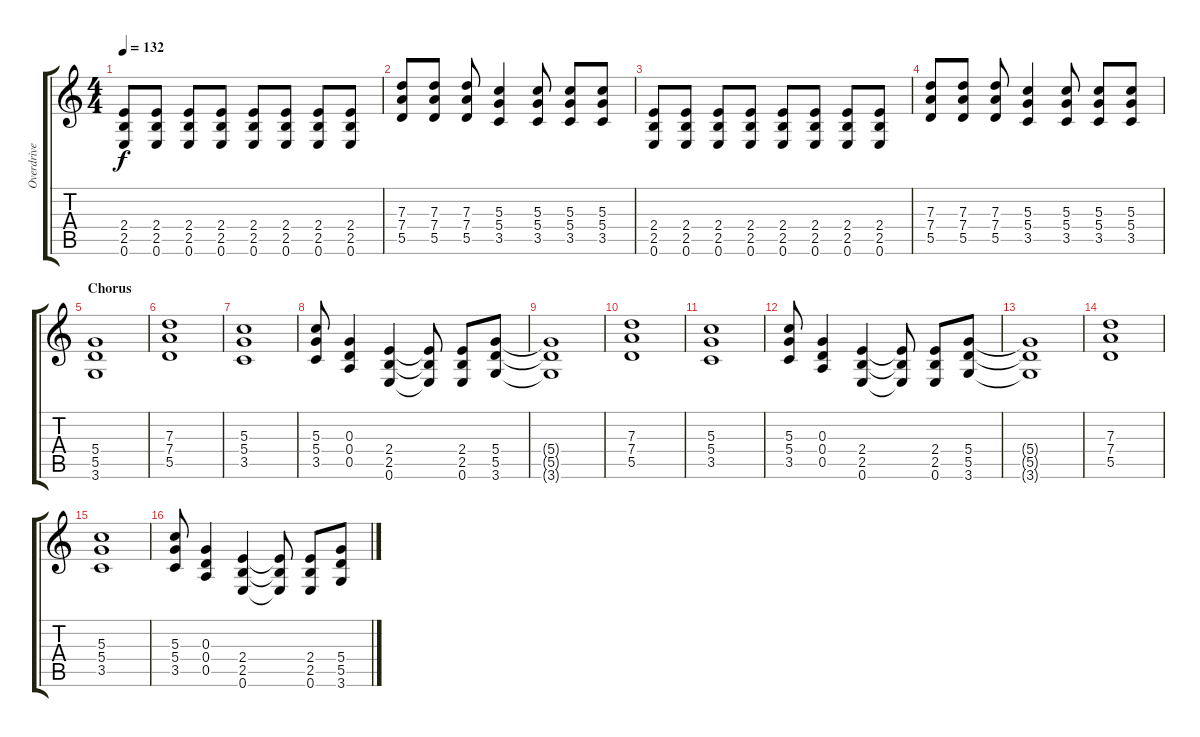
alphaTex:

\track ("Overdrive" "Overdrive") {instrument overdrivenguitar}
\staff {score tabs}
\tuning (E4 B3 G3 D3 A2 E2) {hide}
\ts (4 4)
\tempo 132
\clef g2
\ks c
(2.4 2.5 0.6).8{dy f} (2.4 2.5 0.6).8 (2.4 2.5 0.6).8 (2.4 2.5 0.6).8 (2.4 2.5 0.6).8 (2.4 2.5 0.6).8 (2.4 2.5 0.6).8 (2.4 2.5 0.6).8 |
(7.3 7.4 5.5).8 (7.3 7.4 5.5).8 (7.3 7.4 5.5).8 (5.3 5.4 3.5).4 (5.3 5.4 3.5).8 (5.3 5.4 3.5).8 (5.3 5.4 3.5).8 |
(2.4 2.5 0.6).8 (2.4 2.5 0.6).8 (2.4 2.5 0.6).8 (2.4 2.5 0.6).8 (2.4 2.5 0.6).8 (2.4 2.5 0.6).8 (2.4 2.5 0.6).8 (2.4 2.5 0.6).8 |
(7.3 7.4 5.5).8 (7.3 7.4 5.5).8 (7.3 7.4 5.5).8 (5.3 5.4 3.5).4 (5.3 5.4 3.5).8 (5.3 5.4 3.5).8 (5.3 5.4 3.5).8 |
\section ("" "Chorus")
(5.4 5.5 3.6).1 |
(7.3 7.4 5.5).1 |
(5.3 5.4 3.5).1 |
(5.3 5.4 3.5).8 (0.3 0.4 0.5).4 (2.4 2.5 0.6).4 (2.4{t} 2.5{t} 0.6{t}).8 (2.4 2.5 0.6).8 (5.4 5.5 3.6).8 |
(5.4{t} 5.5{t} 3.6{t}).1 |
(7.3 7.4 5.5).1 |
(5.3 5.4 3.5).1 |
(5.3 5.4 3.5).8 (0.3 0.4 0.5).4 (2.4 2.5 0.6).4 (2.4{t} 2.5{t} 0.6{t}).8 (2.4 2.5 0.6).8 (5.4 5.5 3.6).8 |
(5.4{t} 5.5{t} 3.6{t}).1 |
(7.3 7.4 5.5).1 |
(5.3 5.4 3.5).1 |
(5.3 5.4 3.5).8 (0.3 0.4 0.5).4 (2.4 2.5 0.6).4 (2.4{t} 2.5{t} 0.6{t}).8 (2.4 2.5 0.6).8 (5.4 5.5 3.6).8
